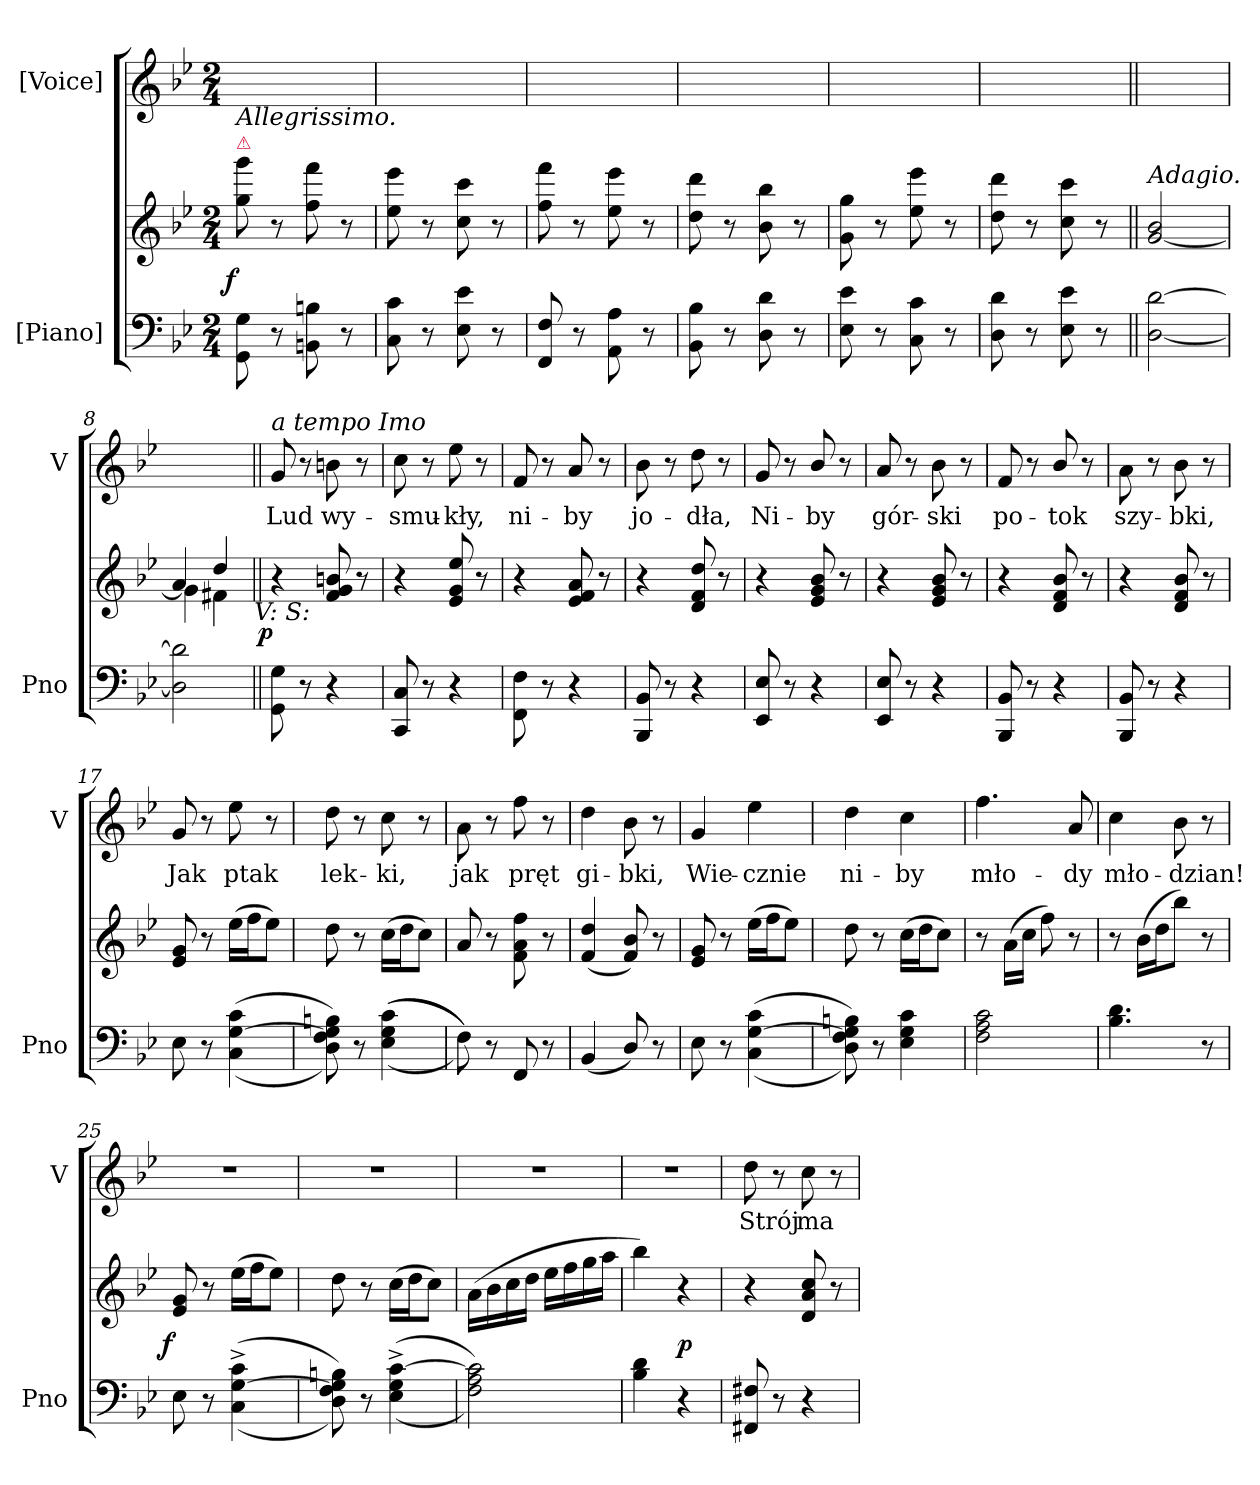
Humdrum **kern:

**kern	**kern	**dynam	**kern	**text
*part2	*part2	*part2	*part1	*part1
*staff3	*staff2	*staff2/3	*staff1	*staff1
*I"[Piano]	*	*	*I"[Voice]	*
*I'Pno	*	*	*I'V	*
*clefF4	*clefG2	*	*clefG2	*
*k[b-e-]	*k[b-e-]	*	*k[b-e-]	*
*M2/4	*M2/4	*	*M2/4	*
=1	=1	=1	=1	=1
!	!LO:TX:a:color=crimson:t=⚠	!	!	!
!	!LO:TX:a:i:t=Allegrissimo.	!	!	!
!	!	!LO:DY:rj	!	!
8GG\ 8G\	8gg\ 8ggg\	f	2ryy	.
8r	8r	.	.	.
8BBn\ 8Bn\	8ff\ 8fff\	.	.	.
8r	8r	.	.	.
=2	=2	=2	=2	=2
8C\ 8c\	8ee-\ 8eee-\	.	2ryy	.
8r	8r	.	.	.
8E-\ 8e-\	8cc\ 8ccc\	.	.	.
8r	8r	.	.	.
=3	=3	=3	=3	=3
8FF/ 8F/	8ff\ 8fff\	.	2ryy	.
8r	8r	.	.	.
8AA\ 8A\	8ee-\ 8eee-\	.	.	.
8r	8r	.	.	.
=4	=4	=4	=4	=4
8BB-\ 8B-\	8dd\ 8ddd\	.	2ryy	.
8r	8r	.	.	.
8D\ 8d\	8b-\ 8bb-\	.	.	.
8r	8r	.	.	.
=5	=5	=5	=5	=5
8E-\ 8e-\	8g\ 8gg\	.	2ryy	.
8r	8r	.	.	.
8C\ 8c\	8ee-\ 8eee-\	.	.	.
8r	8r	.	.	.
=6	=6	=6	=6	=6
8D\ 8d\	8dd\ 8ddd\	.	2ryy	.
8r	8r	.	.	.
8E-\ 8e-\	8cc\ 8ccc\	.	.	.
8r	8r	.	.	.
=7||	=7||	=7||	=7||	=7||
!	!LO:TX:a:i:t=Adagio.	!	!	!
[2D\ [2d\	[2g/ 2b-/	.	2ryy	.
=8	=8	=8	=8	=8
*	*^	*	*	*
2D]\ 2d]\	4a/	4g\]	.	2ryy	.
.	4dd/	4f#X\	.	.	.
!	!LO:TX:b:i:t=V&colon; S&colon;	!	!	!	!
=9||	=9||	=9||	=9||	=9||	=9||
!	!	!	!	!LO:TX:a:i:t=a tempo Imo	!
!	!	!	!LO:DY:rj	!	!
*	*v	*v	*	*	*
8GG\ 8G\	4r	p	8g/	Lud
8r	.	.	8r	.
4r	8f/ 8g/ 8bn/	.	8bn\	wy-
.	8r	.	8r	.
=10	=10	=10	=10	=10
8CC/ 8C/	4r	.	8cc\	-smu-
8r	.	.	8r	.
4r	8e-/ 8g/ 8ee-/	.	8ee-\	-kły,
.	8r	.	8r	.
=11	=11	=11	=11	=11
8FF\ 8F\	4r	.	8f/	ni-
8r	.	.	8r	.
4r	8e-/ 8f/ 8a/	.	8a/	-by
.	8r	.	8r	.
=12	=12	=12	=12	=12
8BBB-/ 8BB-/	4r	.	8b-\	jo-
8r	.	.	8r	.
4r	8d/ 8f/ 8dd/	.	8dd\	-dła,
.	8r	.	8r	.
=13	=13	=13	=13	=13
8EE-/ 8E-/	4r	.	8g/	Ni-
8r	.	.	8r	.
4r	8e-/ 8g/ 8b-/	.	8b-/	-by
.	8r	.	8r	.
=14	=14	=14	=14	=14
8EE-/ 8E-/	4r	.	8a/	gór-
8r	.	.	8r	.
4r	8e-/ 8g/ 8b-/	.	8b-\	-ski
.	8r	.	8r	.
=15	=15	=15	=15	=15
8BBB-/ 8BB-/	4r	.	8f/	po-
8r	.	.	8r	.
4r	8d/ 8f/ 8b-/	.	8b-/	-tok
.	8r	.	8r	.
=16	=16	=16	=16	=16
8BBB-/ 8BB-/	4r	.	8a\	szy-
8r	.	.	8r	.
4r	8d/ 8f/ 8b-/	.	8b-\	-bki,
.	8r	.	8r	.
=17	=17	=17	=17	=17
8E-\	8e-/ 8g/	.	8g/	Jak
8r	8r	.	8r	.
(<(>4C\ [4G\ 4c\	(>16ee-\LL	.	8ee-\	ptak
.	16ff\J	.	.	.
.	8ee-\J)	.	8r	.
=18	=18	=18	=18	=18
8D\ 8F\ 8G]\ 8Bn\))	8dd\	.	8dd\	lek-
8r	8r	.	8r	.
(<(>(>4E-\ 4G\ 4c\	(>16cc\LL	.	8cc\	-ki,
.	16dd\J	.	.	.
.	8cc\J)	.	8r	.
=19	=19	=19	=19	=19
8F\)))	8a/	.	8a\	jak
8r	8r	.	8r	.
8FF/	8f\ 8a\ 8ff\	.	8ff\	pręt
8r	8r	.	8r	.
=20	=20	=20	=20	=20
(<4BB-/	(>4f/ 4dd/	.	4dd\	gi-
8D/)	8f/ 8b-/)	.	8b-\	-bki,
8r	8r	.	8r	.
=21	=21	=21	=21	=21
8E-\	8e-/ 8g/	.	4g/	Wie-
8r	8r	.	.	.
(<(>4C\ [4G\ 4c\	(>16ee-\LL	.	4ee-\	-cznie
.	16ff\J	.	.	.
.	8ee-\J)	.	.	.
=22	=22	=22	=22	=22
8D\ 8F\ 8G]\ 8Bn\))	8dd\	.	4dd\	ni-
8r	8r	.	.	.
4E-\ 4G\ 4c\	(>16cc\LL	.	4cc\	-by
.	16dd\J	.	.	.
.	8cc\J)	.	.	.
=23	=23	=23	=23	=23
2F\ 2A\ 2c\	8r	.	4.ff\	mło-
.	(>16a\LL	.	.	.
.	16cc\JJ	.	.	.
.	8ff\)	.	.	.
.	8r	.	8a/	-dy
=24	=24	=24	=24	=24
4.B-\ 4.d\	8r	.	4cc\	mło-
.	(>16b-\LL	.	.	.
.	16dd\J	.	.	.
.	8bb-\J)	.	8b-\	-dzian!
8r	8r	.	8r	.
=25	=25	=25	=25	=25
!	!	!LO:DY:rj	!	!
8E-\	8e-/ 8g/	f	2r	.
8r	8r	.	.	.
(<(>4C^<\ [4G^<\ 4c^<\	(>16ee-\LL	.	.	.
.	16ff\J	.	.	.
.	8ee-\J)	.	.	.
=26	=26	=26	=26	=26
8D\ 8F\ 8G]\ 8Bn\))	8dd\	.	2r	.
8r	8r	.	.	.
(<(>4E-^<\ 4G^<\ [4c^<\	(>16cc\LL	.	.	.
.	16dd\J	.	.	.
.	8cc\J)	.	.	.
=27	=27	=27	=27	=27
2F\ 2A\ 2c]\))	(>16a\LL	.	2r	.
.	16b-\	.	.	.
.	16cc\	.	.	.
.	16dd\JJ	.	.	.
.	16ee-\LL	.	.	.
.	16ff\	.	.	.
.	16gg\	.	.	.
.	16aa\JJ	.	.	.
=28	=28	=28	=28	=28
4B-\ 4d\	4bb-\)	.	2r	.
4r	4r	p	.	.
=29	=29	=29	=29	=29
8FF#X/ 8F#X/	4r	.	8dd\	Strój
8r	.	.	8r	.
4r	8d/ 8a/ 8cc/	.	8cc\	ma
.	8r	.	8r	.
=	=	=	=	=
*-	*-	*-	*-	*-
